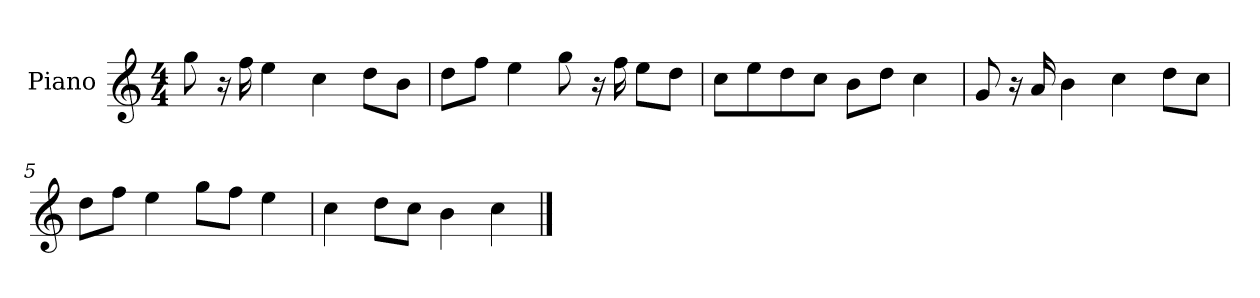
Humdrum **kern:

**kern
*part1
*staff1
*I"Piano
*I'P-no
*clefG2
*k[]
*M4/4
*MM91
=1
8gg\
16r
16ff\
4ee\
4cc\
8dd\L
8b\J
=2
8dd\L
8ff\J
4ee\
8gg\
16r
16ff\
8ee\L
8dd\J
=3
8cc\L
8ee\
8dd\
8cc\J
8b\L
8dd\J
4cc\
=4
8g/
16r
16a/
4b\
4cc\
8dd\L
8cc\J
=5
8dd\L
8ff\J
4ee\
8gg\L
8ff\J
4ee\
!!LO:LB:g=z
=6
4cc\
8dd\L
8cc\J
4b\
4cc\
==
*-
